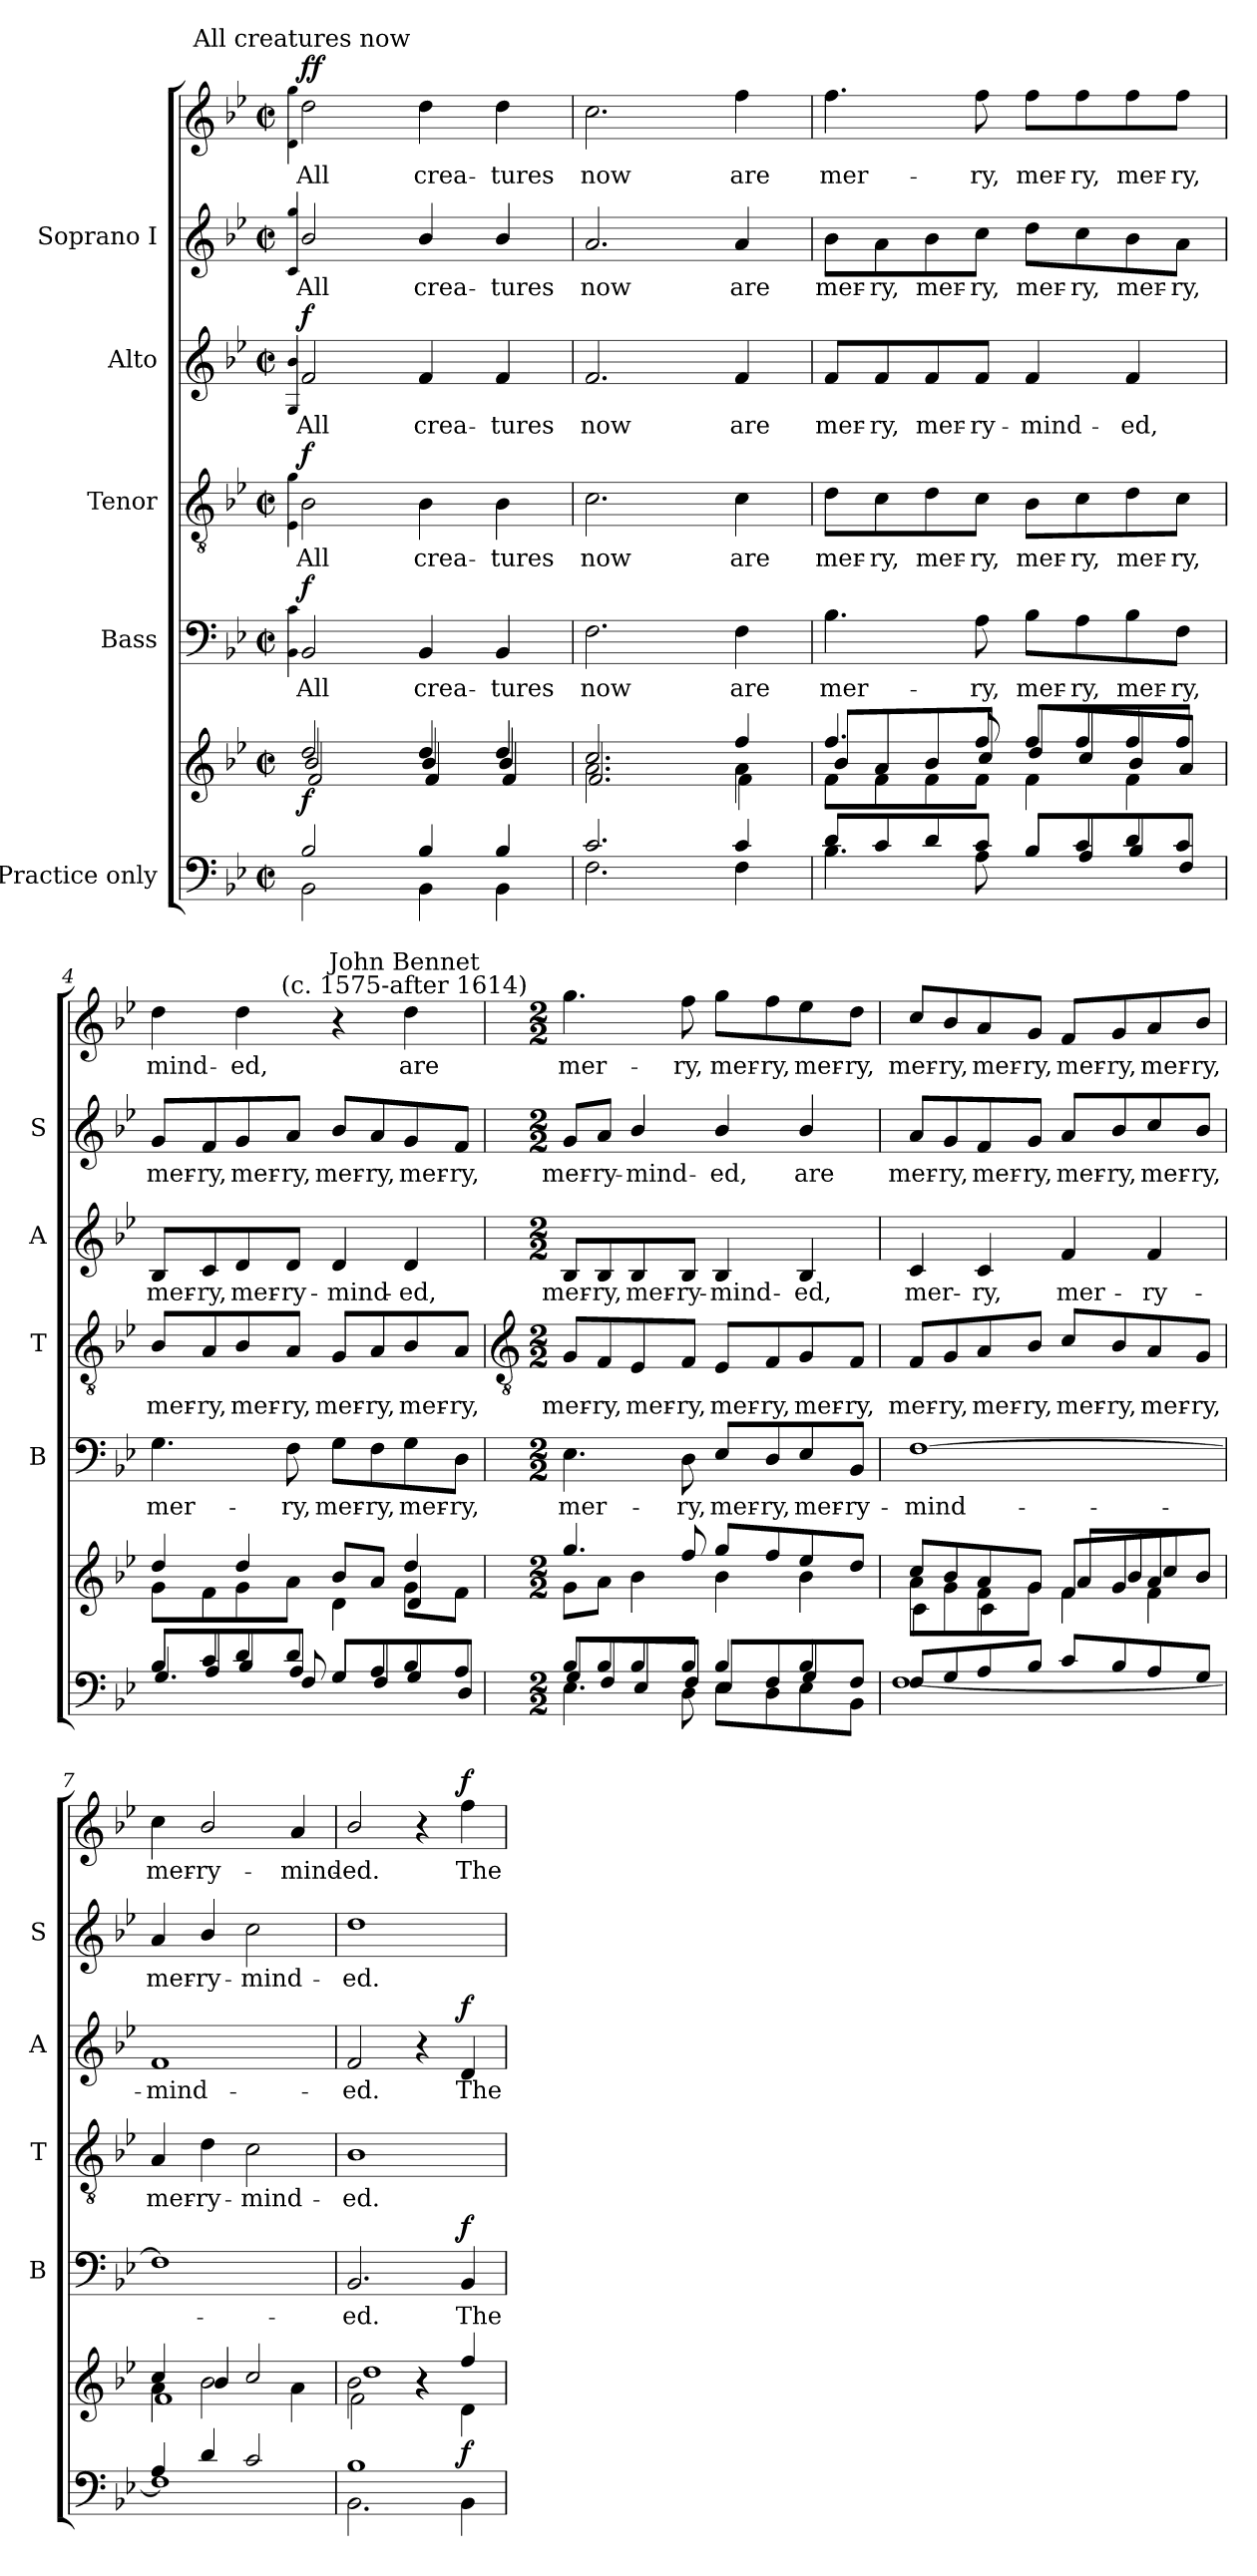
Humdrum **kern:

**kern	**kern	**dynam	**kern	**text	**dynam	**kern	**text	**dynam	**kern	**text	**dynam	**kern	**text	**kern	**text	**dynam
*part5	*part5	*part5	*part4	*part4	*part4	*part3	*part3	*part3	*part2	*part2	*part2	*part1	*part1	*part1	*part1	*part1
*staff7	*staff6	*staff6/7	*staff5	*staff5	*staff5	*staff4	*staff4	*staff4	*staff3	*staff3	*staff3	*staff2	*staff2	*staff1	*staff1	*staff1/2
*I"Practice only	*	*	*I"Bass	*	*	*I"Tenor	*	*	*I"Alto	*	*	*I"Soprano I	*	*	*	*
*	*	*	*I'B	*	*	*I'T	*	*	*I'A	*	*	*I'S	*	*	*	*
*clefF4	*clefG2	*	*clefF4	*	*	*clefGv2	*	*	*clefG2	*	*	*clefG2	*	*clefG2	*	*
*k[b-e-]	*k[b-e-]	*	*k[b-e-]	*	*	*k[b-e-]	*	*	*k[b-e-]	*	*	*k[b-e-]	*	*k[b-e-]	*	*
*B-:	*B-:	*	*B-:	*	*	*B-:	*	*	*B-:	*	*	*B-:	*	*B-:	*	*
*M2/2	*M2/2	*	*M2/2	*	*	*M2/2	*	*	*M2/2	*	*	*M2/2	*	*M2/2	*	*
*met(c|)	*met(c|)	*	*met(c|)	*	*	*met(c|)	*	*	*met(c|)	*	*	*met(c|)	*	*met(c|)	*	*
=1	=1	=1	=1	=1	=1	=1	=1	=1	=1	=1	=1	=1	=1	=1	=1	=1
.	.	.	4qqBB- 4qqc	.	.	4qqE- 4qqg	.	.	4qqG 4qqb-	.	.	4qqc 4qqgg	.	4qqd 4qqgg	.	.
*^	*^	*	*	*	*	*	*	*	*	*	*	*	*	*	*	*
*	*	*	*^	*	*	*	*	*	*	*	*	*	*	*	*	*	*	*
!	!	!	!	!	!	!	!	!	!	!	!	!	!	!	!	!	!LO:TX:a:cj:t=All creatures now	!	!
!	!	!	!	!	!LO:DY:b	!	!LO:LY:b	!LO:DY:b	!	!LO:LY:b	!LO:DY:b	!	!LO:LY:b	!LO:DY:b	!	!LO:LY:b	!	!LO:LY:b	!LO:DY:b=2
!	!	!	!	!	!	!	!	!	!	!	!	!	!	!	!	!	!	!	!LO:DY:n=1:b
2B-	2BB-\	2dd/	2b-/	2f	f	2BB-	All	f	2B-	All	f	2f	All	f	2b-/	All	2dd	All	f f
!	!	!	!	!	!	!	!LO:LY:b	!	!	!LO:LY:b	!	!	!LO:LY:b	!	!	!LO:LY:b	!	!LO:LY:b	!
4B-	4BB-\	4dd/	4b-/	4f	.	4BB-	crea-	.	4B-	crea-	.	4f	crea-	.	4b-/	crea-	4dd	crea-	.
!	!	!	!	!	!	!	!LO:LY:b	!	!	!LO:LY:b	!	!	!LO:LY:b	!	!	!LO:LY:b	!	!LO:LY:b	!
4B-	4BB-\	4dd/	4b-/	4f	.	4BB-	-tures	.	4B-	-tures	.	4f	-tures	.	4b-/	-tures	4dd	-tures	.
=2	=2	=2	=2	=2	=2	=2	=2	=2	=2	=2	=2	=2	=2	=2	=2	=2	=2	=2	=2
!	!	!	!	!	!	!	!LO:LY:b	!	!	!LO:LY:b	!	!	!LO:LY:b	!	!	!LO:LY:b	!	!LO:LY:b	!
2.c	2.F	2.cc/	2.a	2.f	.	2.F	now	.	2.c	now	.	2.f	now	.	2.a	now	2.cc	now	.
!	!	!	!	!	!	!	!LO:LY:b	!	!	!LO:LY:b	!	!	!LO:LY:b	!	!	!LO:LY:b	!	!LO:LY:b	!
4c	4F	4ff	4a\	4f\	.	4F	are	.	4c	are	.	4f	are	.	4a	are	4ff	are	.
=3	=3	=3	=3	=3	=3	=3	=3	=3	=3	=3	=3	=3	=3	=3	=3	=3	=3	=3	=3
!	!	!	!	!	!	!	!LO:LY:b	!	!	!LO:LY:b	!	!	!LO:LY:b	!	!	!LO:LY:b	!	!LO:LY:b	!
8d/L	4.B-	4.ff/	8b-/L	8f\L	.	4.B-	mer-	.	8d\L	mer-	.	8f/L	mer-	.	8b-\L	mer-	4.ff	mer-	.
!	!	!	!	!	!	!	!	!	!	!LO:LY:b	!	!	!LO:LY:b	!	!	!LO:LY:b	!	!	!
8c/	.	.	8a	8f\	.	.	.	.	8c\	-ry,	.	8f/	-ry,	.	8a\	-ry,	.	.	.
!	!	!	!	!	!	!	!	!	!	!LO:LY:b	!	!	!LO:LY:b	!	!	!LO:LY:b	!	!	!
8d/	.	.	8b-	8f\	.	.	.	.	8d\	mer-	.	8f/	mer-	.	8b-\	mer-	.	.	.
!	!	!	!	!	!	!	!LO:LY:b	!	!	!LO:LY:b	!	!	!LO:LY:b	!	!	!LO:LY:b	!	!LO:LY:b	!
8c/J	8A	8ff/	8ccJ	8f\J	.	8A	-ry,	.	8c\J	-ry,	.	8f/J	-ry-	.	8cc\J	-ry,	8ff	-ry,	.
!	!	!	!	!	!	!	!LO:LY:b	!	!	!LO:LY:b	!	!	!LO:LY:b	!	!	!LO:LY:b	!	!LO:LY:b	!
8B-L	8B-L	8ff/L	8dd/L	4f\	.	8B-\L	mer-	.	8B-\L	mer-	.	4f	-mind-	.	8dd\L	mer-	8ff\L	mer-	.
!	!	!	!	!	!	!	!LO:LY:b	!	!	!LO:LY:b	!	!	!	!	!	!LO:LY:b	!	!LO:LY:b	!
8c	8A	8ff/	8cc/	.	.	8A\	-ry,	.	8c\	-ry,	.	.	.	.	8cc\	-ry,	8ff\	-ry,	.
!	!	!	!	!	!	!	!LO:LY:b	!	!	!LO:LY:b	!	!	!LO:LY:b	!	!	!LO:LY:b	!	!LO:LY:b	!
8d	8B-/	8ff/	8b-/	4f\	.	8B-\	mer-	.	8d\	mer-	.	4f	-ed,	.	8b-\	mer-	8ff\	mer-	.
!	!	!	!	!	!	!	!LO:LY:b	!	!	!LO:LY:b	!	!	!	!	!	!LO:LY:b	!	!LO:LY:b	!
8cJ	8FJ	8ff/J	8aJ	.	.	8F\J	-ry,	.	8c\J	-ry,	.	.	.	.	8a\J	-ry,	8ff\J	-ry,	.
=4	=4	=4	=4	=4	=4	=4	=4	=4	=4	=4	=4	=4	=4	=4	=4	=4	=4	=4	=4
*	*^	*	*	*	*	*	*	*	*	*	*	*	*	*	*	*	*	*	*
!	!	!	!	!	!	!	!	!LO:LY:b	!	!	!LO:LY:b	!	!	!LO:LY:b	!	!	!LO:LY:b	!	!LO:LY:b	!
8B-/L	8B-/L	4.G	4dd/	8g\L	2ryy	.	4.G	mer-	.	8B-/L	mer-	.	8B-/L	mer-	.	8g/L	mer-	4dd	mind-	.
!	!	!	!	!	!	!	!	!	!	!	!LO:LY:b	!	!	!LO:LY:b	!	!	!LO:LY:b	!	!	!
8c/	8A/	.	.	8f\	.	.	.	.	.	8A/	-ry,	.	8c/	-ry,	.	8f/	-ry,	.	.	.
!	!	!	!	!	!	!	!	!	!	!	!LO:LY:b	!	!	!LO:LY:b	!	!	!LO:LY:b	!	!LO:LY:b	!
8d/	8B-/	.	4dd/	8g\	.	.	.	.	.	8B-/	mer-	.	8d/	mer-	.	8g/	mer-	4dd	-ed,	.
!	!	!	!	!	!	!	!	!LO:LY:b	!	!	!LO:LY:b	!	!	!LO:LY:b	!	!	!LO:LY:b	!	!	!
8d/J	8A/J	8F	.	8a\J	.	.	8F	-ry,	.	8A/J	-ry,	.	8d/J	-ry-	.	8a/J	-ry,	.	.	.
!	!	!	!	!	!	!	!	!LO:LY:b	!	!	!LO:LY:b	!	!	!LO:LY:b	!	!	!LO:LY:b	!	!	!
2ryy	8GL	8GL	4ryy	8b-/L	4d\	.	8G\L	mer-	.	8G/L	mer-	.	4d	-mind-	.	8b-/L	mer-	4r	.	.
!	!	!	!	!	!	!	!	!LO:LY:b	!	!	!LO:LY:b	!	!	!	!	!	!LO:LY:b	!	!	!
.	8A	8F	.	8a/J	.	.	8F\	-ry,	.	8A/	-ry,	.	.	.	.	8a/	-ry,	.	.	.
!	!	!	!	!	!	!	!	!	!	!	!	!	!	!	!	!	!	!LO:TX:a:cj:t=John Bennet\n(c. 1575-after 1614)	!	!
!	!	!	!	!	!	!	!	!LO:LY:b	!	!	!LO:LY:b	!	!	!LO:LY:b	!	!	!LO:LY:b	!	!LO:LY:b	!
.	8B-/	8G	4dd/	8g\L	4d	.	8G\	mer-	.	8B-/	mer-	.	4d	-ed,	.	8g/	mer-	4dd	are	.
!	!	!	!	!	!	!	!	!LO:LY:b	!	!	!LO:LY:b	!	!	!	!	!	!LO:LY:b	!	!	!
.	8AJ	8DJ	.	8f\J	.	.	8D\J	-ry,	.	8A/J	-ry,	.	.	.	.	8f/J	-ry,	.	.	.
*	*	*	*v	*v	*v	*	*	*	*	*	*	*	*	*	*	*	*	*	*	*
!!LO:LB:g=z
=5	=5	=5	=5	=5	=5	=5	=5	=5	=5	=5	=5	=5	=5	=5	=5	=5	=5	=5
*	*	*	*	*	*	*	*	*clefGv2	*	*	*	*	*	*	*	*	*	*
*M2/2	*	*	*M2/2	*	*M2/2	*	*	*M2/2	*	*	*M2/2	*	*	*M2/2	*	*M2/2	*	*
*	*	*	*^	*	*	*	*	*	*	*	*	*	*	*	*	*	*	*
!	!	!	!	!	!	!	!LO:LY:b	!	!	!LO:LY:b	!	!	!LO:LY:b	!	!	!LO:LY:b	!	!LO:LY:b	!
8B-/L	8G/L	4.E-\	4.gg/	8g\L	.	4.E-	mer-	.	8G/L	mer-	.	8B-/L	mer-	.	8g/L	mer-	4.gg	mer-	.
!	!	!	!	!	!	!	!	!	!	!LO:LY:b	!	!	!LO:LY:b	!	!	!LO:LY:b	!	!	!
8B-/	8F/	.	.	8a\J	.	.	.	.	8F/	-ry,	.	8B-/	-ry,	.	8a/J	-ry-	.	.	.
!	!	!	!	!	!	!	!	!	!	!LO:LY:b	!	!	!LO:LY:b	!	!	!LO:LY:b	!	!	!
8B-/	8E-/	.	.	4b-\	.	.	.	.	8E-/	mer-	.	8B-/	mer-	.	4b-/	-mind-	.	.	.
!	!	!	!	!	!	!	!LO:LY:b	!	!	!LO:LY:b	!	!	!LO:LY:b	!	!	!	!	!LO:LY:b	!
8B-/J	8F/J	8D\	8ff/	.	.	8D	-ry,	.	8F/J	-ry,	.	8B-/J	-ry-	.	.	.	8ff	-ry,	.
!	!	!	!	!	!	!	!LO:LY:b	!	!	!LO:LY:b	!	!	!LO:LY:b	!	!	!LO:LY:b	!	!LO:LY:b	!
4B-/	8E-/L	8E-\L	8gg/L	4b-\	.	8E-/L	mer-	.	8E-/L	mer-	.	4B-	-mind-	.	4b-/	-ed,	8gg\L	mer-	.
!	!	!	!	!	!	!	!LO:LY:b	!	!	!LO:LY:b	!	!	!	!	!	!	!	!LO:LY:b	!
.	8F	8D\	8ff/	.	.	8D/	-ry,	.	8F/	-ry,	.	.	.	.	.	.	8ff\	-ry,	.
!	!	!	!	!	!	!	!LO:LY:b	!	!	!LO:LY:b	!	!	!LO:LY:b	!	!	!LO:LY:b	!	!LO:LY:b	!
4B-/	8G	8E-\	8ee-/	4b-\	.	8E-/	mer-	.	8G/	mer-	.	4B-	-ed,	.	4b-/	are	8ee-\	mer-	.
!	!	!	!	!	!	!	!LO:LY:b	!	!	!LO:LY:b	!	!	!	!	!	!	!	!LO:LY:b	!
.	8FJ	8BB-\J	8dd/J	.	.	8BB-/J	-ry-	.	8F/J	-ry,	.	.	.	.	.	.	8dd\J	-ry,	.
=6	=6	=6	=6	=6	=6	=6	=6	=6	=6	=6	=6	=6	=6	=6	=6	=6	=6	=6	=6
*	*	*	*	*^	*	*	*	*	*	*	*	*	*	*	*	*	*	*	*
!	!	!	!	!	!	!	!	!LO:LY:b	!	!	!LO:LY:b	!	!	!LO:LY:b	!	!	!LO:LY:b	!	!LO:LY:b	!
*	*v	*v	*	*	*	*	*	*	*	*	*	*	*	*	*	*	*	*	*	*
8F/L	[1F\	8ccL	8aL	4c\	.	[1F	-mind-	.	8F/L	mer-	.	4c	mer-	.	8a/L	mer-	8cc/L	mer-	.
!	!	!	!	!	!	!	!	!	!	!LO:LY:b	!	!	!	!	!	!LO:LY:b	!	!LO:LY:b	!
8G/	.	8b-/	8g	.	.	.	.	.	8G/	-ry,	.	.	.	.	8g/	-ry,	8b-/	-ry,	.
!	!	!	!	!	!	!	!	!	!	!LO:LY:b	!	!	!LO:LY:b	!	!	!LO:LY:b	!	!LO:LY:b	!
8A/	.	8a	8f	4c\	.	.	.	.	8A/	mer-	.	4c	-ry,	.	8f/	mer-	8a/	mer-	.
!	!	!	!	!	!	!	!	!	!	!LO:LY:b	!	!	!	!	!	!LO:LY:b	!	!LO:LY:b	!
8B-/J	.	8gJ	8gJ	.	.	.	.	.	8B-/J	-ry,	.	.	.	.	8g/J	-ry,	8g/J	-ry,	.
!	!	!	!	!	!	!	!	!	!	!LO:LY:b	!	!	!LO:LY:b	!	!	!LO:LY:b	!	!LO:LY:b	!
8c/L	.	8fL	8a/L	4f\	.	.	.	.	8c/L	mer-	.	4f	mer-	.	8a/L	mer-	8f/L	mer-	.
!	!	!	!	!	!	!	!	!	!	!LO:LY:b	!	!	!	!	!	!LO:LY:b	!	!LO:LY:b	!
8B-/	.	8g	8b-/	.	.	.	.	.	8B-/	-ry,	.	.	.	.	8b-/	-ry,	8g/	-ry,	.
!	!	!	!	!	!	!	!	!	!	!LO:LY:b	!	!	!LO:LY:b	!	!	!LO:LY:b	!	!LO:LY:b	!
8A/	.	8a	8cc/	4f\	.	.	.	.	8A/	mer-	.	4f	-ry-	.	8cc/	mer-	8a/	mer-	.
!	!	!	!	!	!	!	!	!	!	!LO:LY:b	!	!	!	!	!	!LO:LY:b	!	!LO:LY:b	!
8G/J	.	8b-J	8b-/J	.	.	.	.	.	8G/J	-ry,	.	.	.	.	8b-/J	-ry,	8b-/J	-ry,	.
=7	=7	=7	=7	=7	=7	=7	=7	=7	=7	=7	=7	=7	=7	=7	=7	=7	=7	=7	=7
!	!	!	!	!	!	!	!	!	!	!LO:LY:b	!	!	!LO:LY:b	!	!	!LO:LY:b	!	!LO:LY:b	!
4A/	1F\]	4cc/	4a	1f	.	1F]	.	.	4A	mer-	.	1f	-mind-	.	4a	-mer-	4cc	mer-	.
!	!	!	!	!	!	!	!	!	!	!LO:LY:b	!	!	!	!	!	!LO:LY:b	!	!LO:LY:b	!
4d/	.	2b-\	4b-/	.	.	.	.	.	4d	-ry-	.	.	.	.	4b-/	-ry-	2b-/	-ry-	.
!	!	!	!	!	!	!	!	!	!	!LO:LY:b	!	!	!	!	!	!LO:LY:b	!	!	!
2c/	.	.	2cc/	.	.	.	.	.	2c	-mind-	.	.	.	.	2cc	-mind-	.	.	.
!	!	!	!	!	!	!	!	!	!	!	!	!	!	!	!	!	!	!LO:LY:b	!
.	.	4a\	.	.	.	.	.	.	.	.	.	.	.	.	.	.	4a	-mind-	.
=8	=8	=8	=8	=8	=8	=8	=8	=8	=8	=8	=8	=8	=8	=8	=8	=8	=8	=8	=8
!	!	!	!	!	!	!	!LO:LY:b	!	!	!LO:LY:b	!	!	!LO:LY:b	!	!	!LO:LY:b	!	!LO:LY:b	!
1B-	2.BB-\	2b-\	1dd	2f\	.	2.BB-	ed.	.	1B-	-ed.	.	2f	-ed.	.	1dd	ed.	2b-/	-ed.	.
.	.	4r	.	4r	.	.	.	.	.	.	.	4r	.	.	.	.	4r	.	.
!	!	!	!	!	!LO:DY:b	!	!LO:LY:b	!LO:DY:b	!	!	!	!	!LO:LY:b	!LO:DY:b	!	!	!	!LO:LY:b	!LO:DY:b
.	4BB-\	4ff	.	4d\	f	4BB-	The	f	.	.	.	4d	The	f	.	.	4ff	The	f
*v	*v	*	*	*	*	*	*	*	*	*	*	*	*	*	*	*	*	*	*
*	*v	*v	*v	*	*	*	*	*	*	*	*	*	*	*	*	*	*	*
=	=	=	=	=	=	=	=	=	=	=	=	=	=	=	=	=
*-	*-	*-	*-	*-	*-	*-	*-	*-	*-	*-	*-	*-	*-	*-	*-	*-
